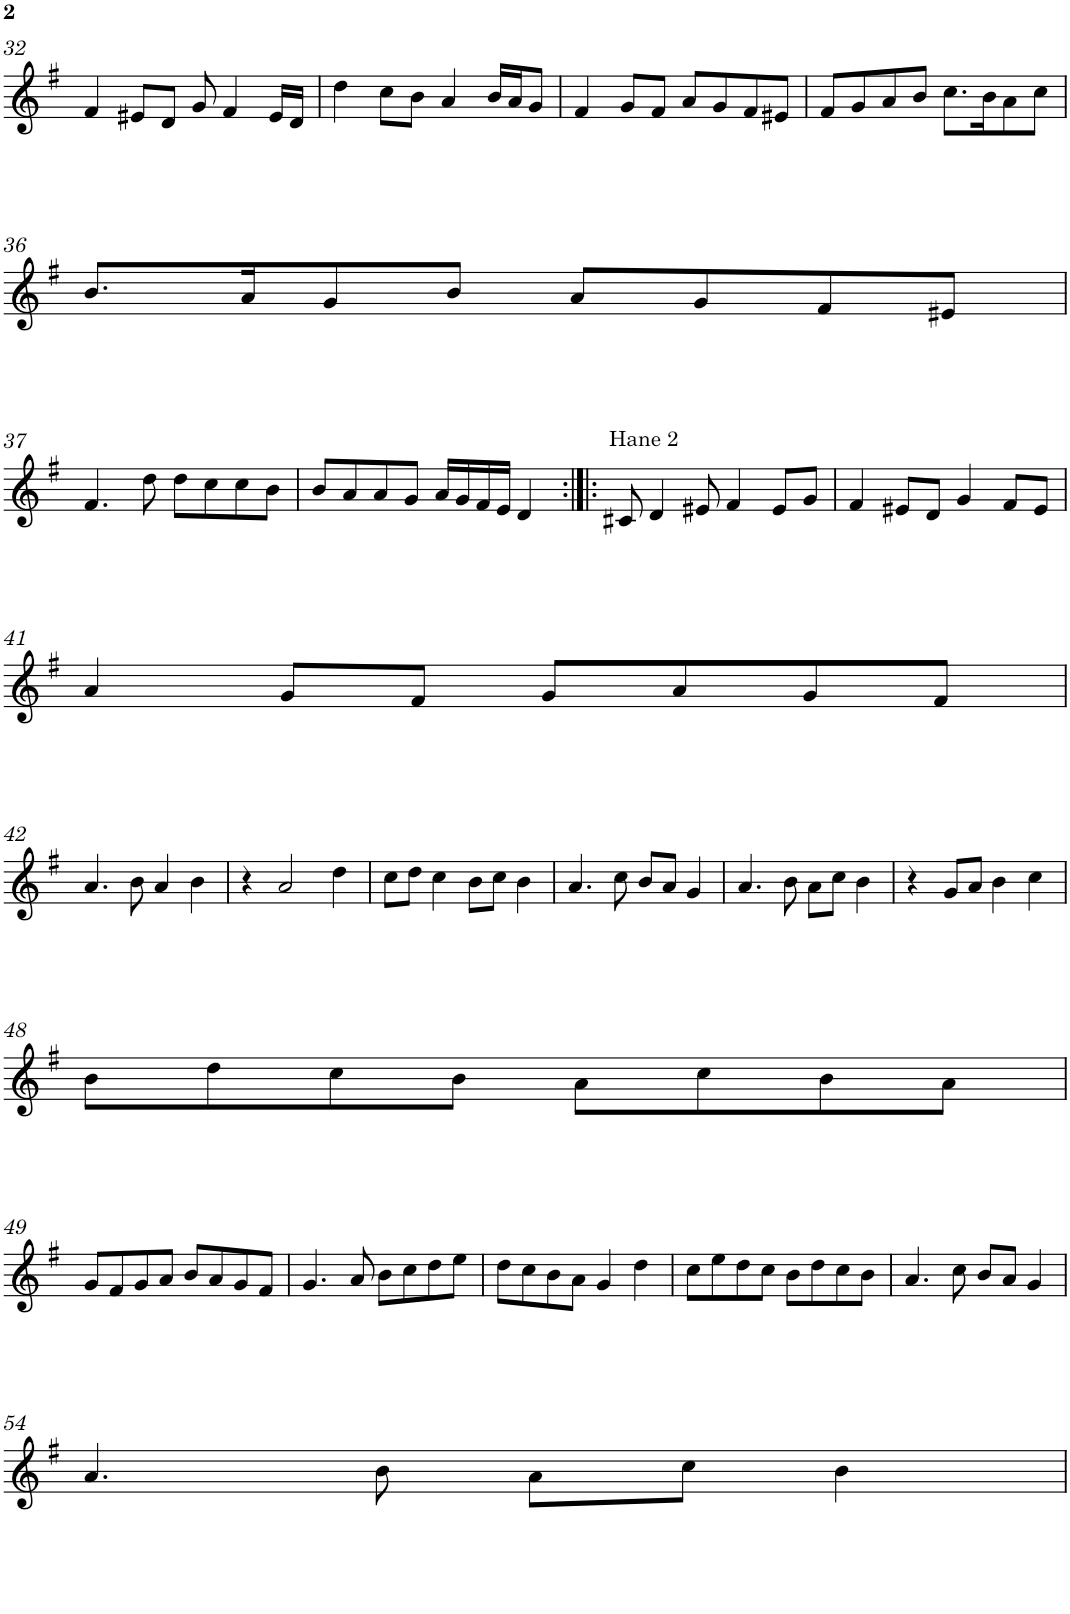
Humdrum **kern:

**kern
*part1
*staff1
*I"Piano
*I'Pno.
!!LO:PB:g=z
*clefG2
*k[f#]
*M4/4
*met(c)
=32
4f#/
8e#X/L
8d/J
8g/
4f#/
16e#/LL
16d/JJ
=33
4dd\
8cc\L
8b\J
4a/
16b/LL
16a/J
8g/J
=34
4f#/
8g/L
8f#/J
8a/L
8g/
8f#/
8e#X/J
=35
8f#/L
8g/
8a/
8b/J
8.cc\L
16b\K
8a\
8cc\J
!!LO:LB:g=z
=36
8.b/L
16a/K
8g/
8b/J
8a/L
8g/
8f#/
8e#X/J
!!LO:LB:g=z
=37
4.f#/
8dd\
8dd\L
8cc\
8cc\
8b\J
=38
8b/L
8a/
8a/
8g/J
16a/LL
16g/
16f#/
16e/JJ
4d/
=39:|!|:
!LO:TX:a:t=Hane 2
8c#X/
4d/
8e#X/
4f#/
8e#/L
8g/J
=40
4f#/
8e#X/L
8d/J
4g/
8f#/L
8e#/J
!!LO:LB:g=z
=41
4a/
8g/L
8f#/J
8g/L
8a/
8g/
8f#/J
!!LO:LB:g=z
=42
4.a/
8b\
4a/
4b\
=43
4r
2a/
4dd\
=44
8cc\L
8dd\J
4cc\
8b\L
8cc\J
4b\
=45
4.a/
8cc\
8b/L
8a/J
4g/
=46
4.a/
8b\
8a\L
8cc\J
4b\
=47
4r
8g/L
8a/J
4b\
4cc\
!!LO:LB:g=z
=48
8b\L
8dd\
8cc\
8b\J
8a\L
8cc\
8b\
8a\J
!!LO:LB:g=z
=49
8g/L
8f#/
8g/
8a/J
8b/L
8a/
8g/
8f#/J
=50
4.g/
8a/
8b\L
8cc\
8dd\
8ee\J
=51
8dd\L
8cc\
8b\
8a\J
4g/
4dd\
=52
8cc\L
8ee\
8dd\
8cc\J
8b\L
8dd\
8cc\
8b\J
=53
4.a/
8cc\
8b/L
8a/J
4g/
!!LO:LB:g=z
=54
4.a/
8b\
8a\L
8cc\J
4b\
=
*-
